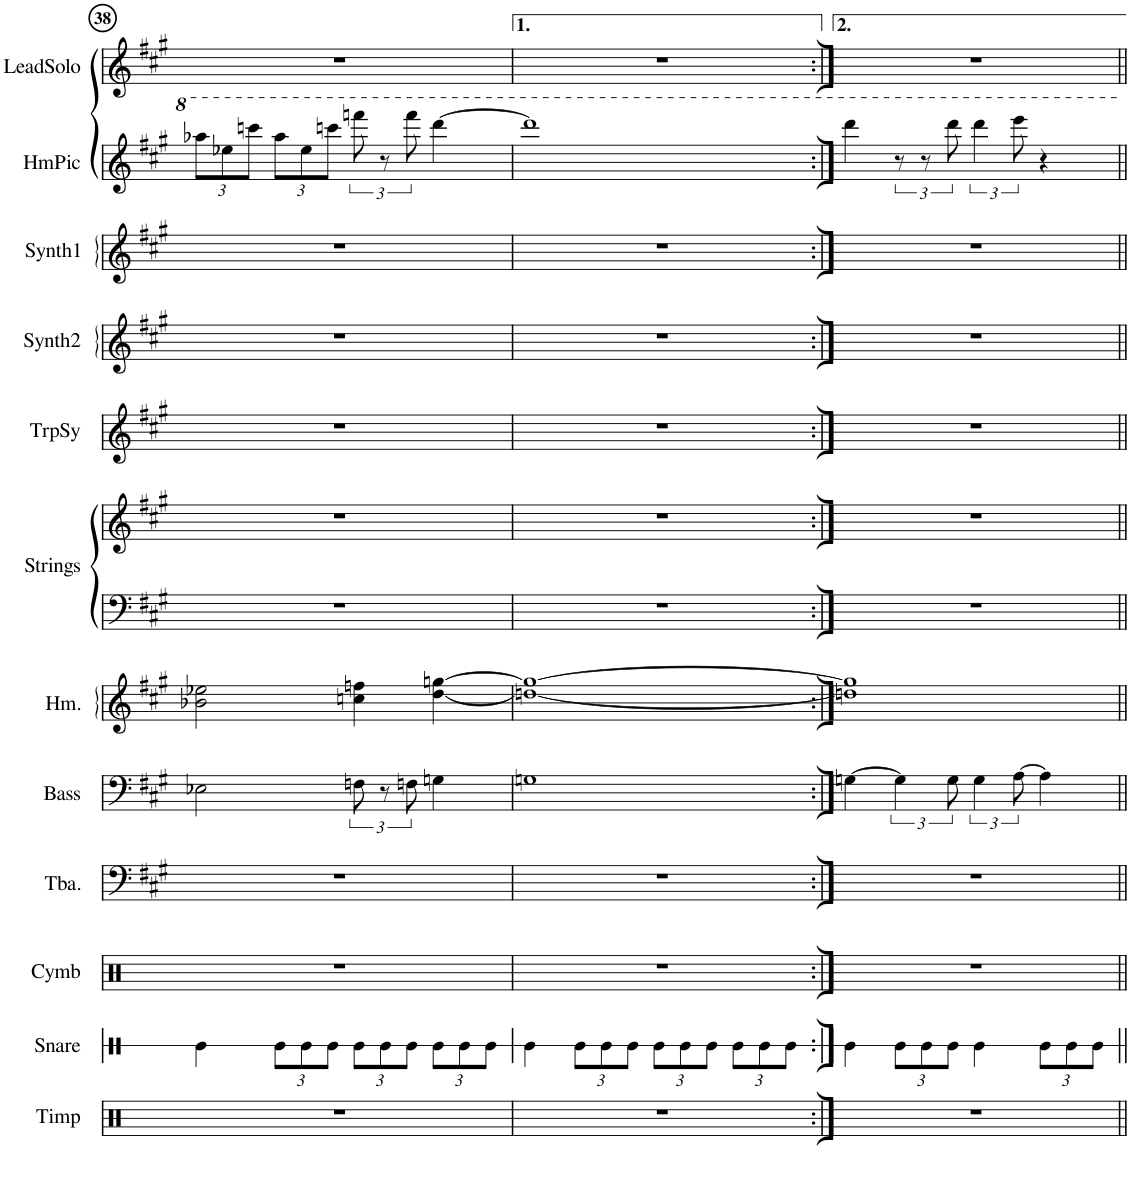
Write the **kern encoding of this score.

**kern	**kern	**kern	**kern	**kern	**kern	**kern	**kern	**kern	**kern	**kern	**kern	**kern
*part12	*part11	*part10	*part9	*part8	*part7	*part6	*part6	*part5	*part4	*part3	*part2	*part1
*staff13	*staff12	*staff11	*staff10	*staff9	*staff8	*staff7	*staff6	*staff5	*staff4	*staff3	*staff2	*staff1
*I"Timp	*I"Snare	*I"Cymb	*I"Tuba	*I"Bass	*I"Hm.	*I"Strings	*	*I"TrpSy	*I"Synth2	*I"Synth1	*I"HmPic	*I"LeadSolo
*I'Timp	*I'Snare	*I'Cymb	*I'Tba.	*I'Bass	*I'Hm.	*I'Strings	*	*I'TrpSy	*I'Synth2	*I'Synth1	*I'HmPic	*I'LeadSolo
!!LO:PB:g=z
*clefX	*clefX	*clefX	*clefF4	*clefF4	*clefG2	*clefF4	*clefG2	*clefG2	*clefG2	*clefG2	*clefG2	*clefG2
*	*	*	*	*Trd7c12	*	*	*	*	*	*	*	*
*k[]	*k[]	*k[]	*k[f#c#g#]	*k[f#c#g#]	*k[f#c#g#]	*k[f#c#g#]	*k[f#c#g#]	*k[f#c#g#]	*k[f#c#g#]	*k[f#c#g#]	*k[f#c#g#]	*k[f#c#g#]
*M4/4	*M4/4	*M4/4	*M4/4	*M4/4	*M4/4	*M4/4	*M4/4	*M4/4	*M4/4	*M4/4	*M4/4	*M4/4
*	*	*	*	*	*	*	*	*	*	*	*Xbrackettup	*
=38	=38	=38	=38	=38	=38	=38	=38	=38	=38	=38	=38	=38
1r	4Re\	1r	1r	2E-X\	2b-X\ 2ee-X\	1r	1r	1r	1r	1r	12aaa-X\L	1r
.	.	.	.	.	.	.	.	.	.	.	12eee-X\	.
.	.	.	.	.	.	.	.	.	.	.	12ccccn\J	.
*	*Xbrackettup	*	*	*	*	*	*	*	*	*	*	*
.	12Re\L	.	.	.	.	.	.	.	.	.	12aaa-\L	.
.	12Re\	.	.	.	.	.	.	.	.	.	12eee-\	.
.	12Re\J	.	.	.	.	.	.	.	.	.	12ccccn\J	.
*	*	*	*	*	*	*	*	*	*	*	*brackettup	*
.	12Re\L	.	.	12Fn\	4ccn\ 4ffn\	.	.	.	.	.	12ffffn\	.
.	12Re\	.	.	12r	.	.	.	.	.	.	12r	.
.	12Re\J	.	.	12Fn\	.	.	.	.	.	.	12ffff\	.
.	12Re\L	.	.	4Gn\	[4dd\ [4ggn\	.	.	.	.	.	[4dddd\	.
.	12Re\	.	.	.	.	.	.	.	.	.	.	.
.	12Re\J	.	.	.	.	.	.	.	.	.	.	.
=39	=39	=39	=39	=39	=39	=39	=39	=39	=39	=39	=39	=39
1r	4Re\	1r	1r	1Gn	1ddn_ 1gg_	1r	1r	1r	1r	1r	1dddd]	1r
.	12Re\L	.	.	.	.	.	.	.	.	.	.	.
.	12Re\	.	.	.	.	.	.	.	.	.	.	.
.	12Re\J	.	.	.	.	.	.	.	.	.	.	.
.	12Re\L	.	.	.	.	.	.	.	.	.	.	.
.	12Re\	.	.	.	.	.	.	.	.	.	.	.
.	12Re\J	.	.	.	.	.	.	.	.	.	.	.
.	12Re\L	.	.	.	.	.	.	.	.	.	.	.
.	12Re\	.	.	.	.	.	.	.	.	.	.	.
.	12Re\J	.	.	.	.	.	.	.	.	.	.	.
=40:|!	=40:|!	=40:|!	=40:|!	=40:|!	=40:|!	=40:|!	=40:|!	=40:|!	=40:|!	=40:|!	=40:|!	=40:|!
1r	4Re\	1r	1r	[4Gn\	1ddn] 1gg]	1r	1r	1r	1r	1r	4dddd\	1r
.	12Re\L	.	.	6G\]	.	.	.	.	.	.	12r	.
.	12Re\	.	.	.	.	.	.	.	.	.	12r	.
.	12Re\J	.	.	12G\	.	.	.	.	.	.	12dddd\	.
.	4Re\	.	.	6G\	.	.	.	.	.	.	6dddd\	.
.	.	.	.	[12A\	.	.	.	.	.	.	12eeee\	.
.	12Re\L	.	.	4A\]	.	.	.	.	.	.	4r	.
.	12Re\	.	.	.	.	.	.	.	.	.	.	.
.	12Re\J	.	.	.	.	.	.	.	.	.	.	.
=||	=||	=||	=||	=||	=||	=||	=||	=||	=||	=||	=||	=||
*-	*-	*-	*-	*-	*-	*-	*-	*-	*-	*-	*-	*-
